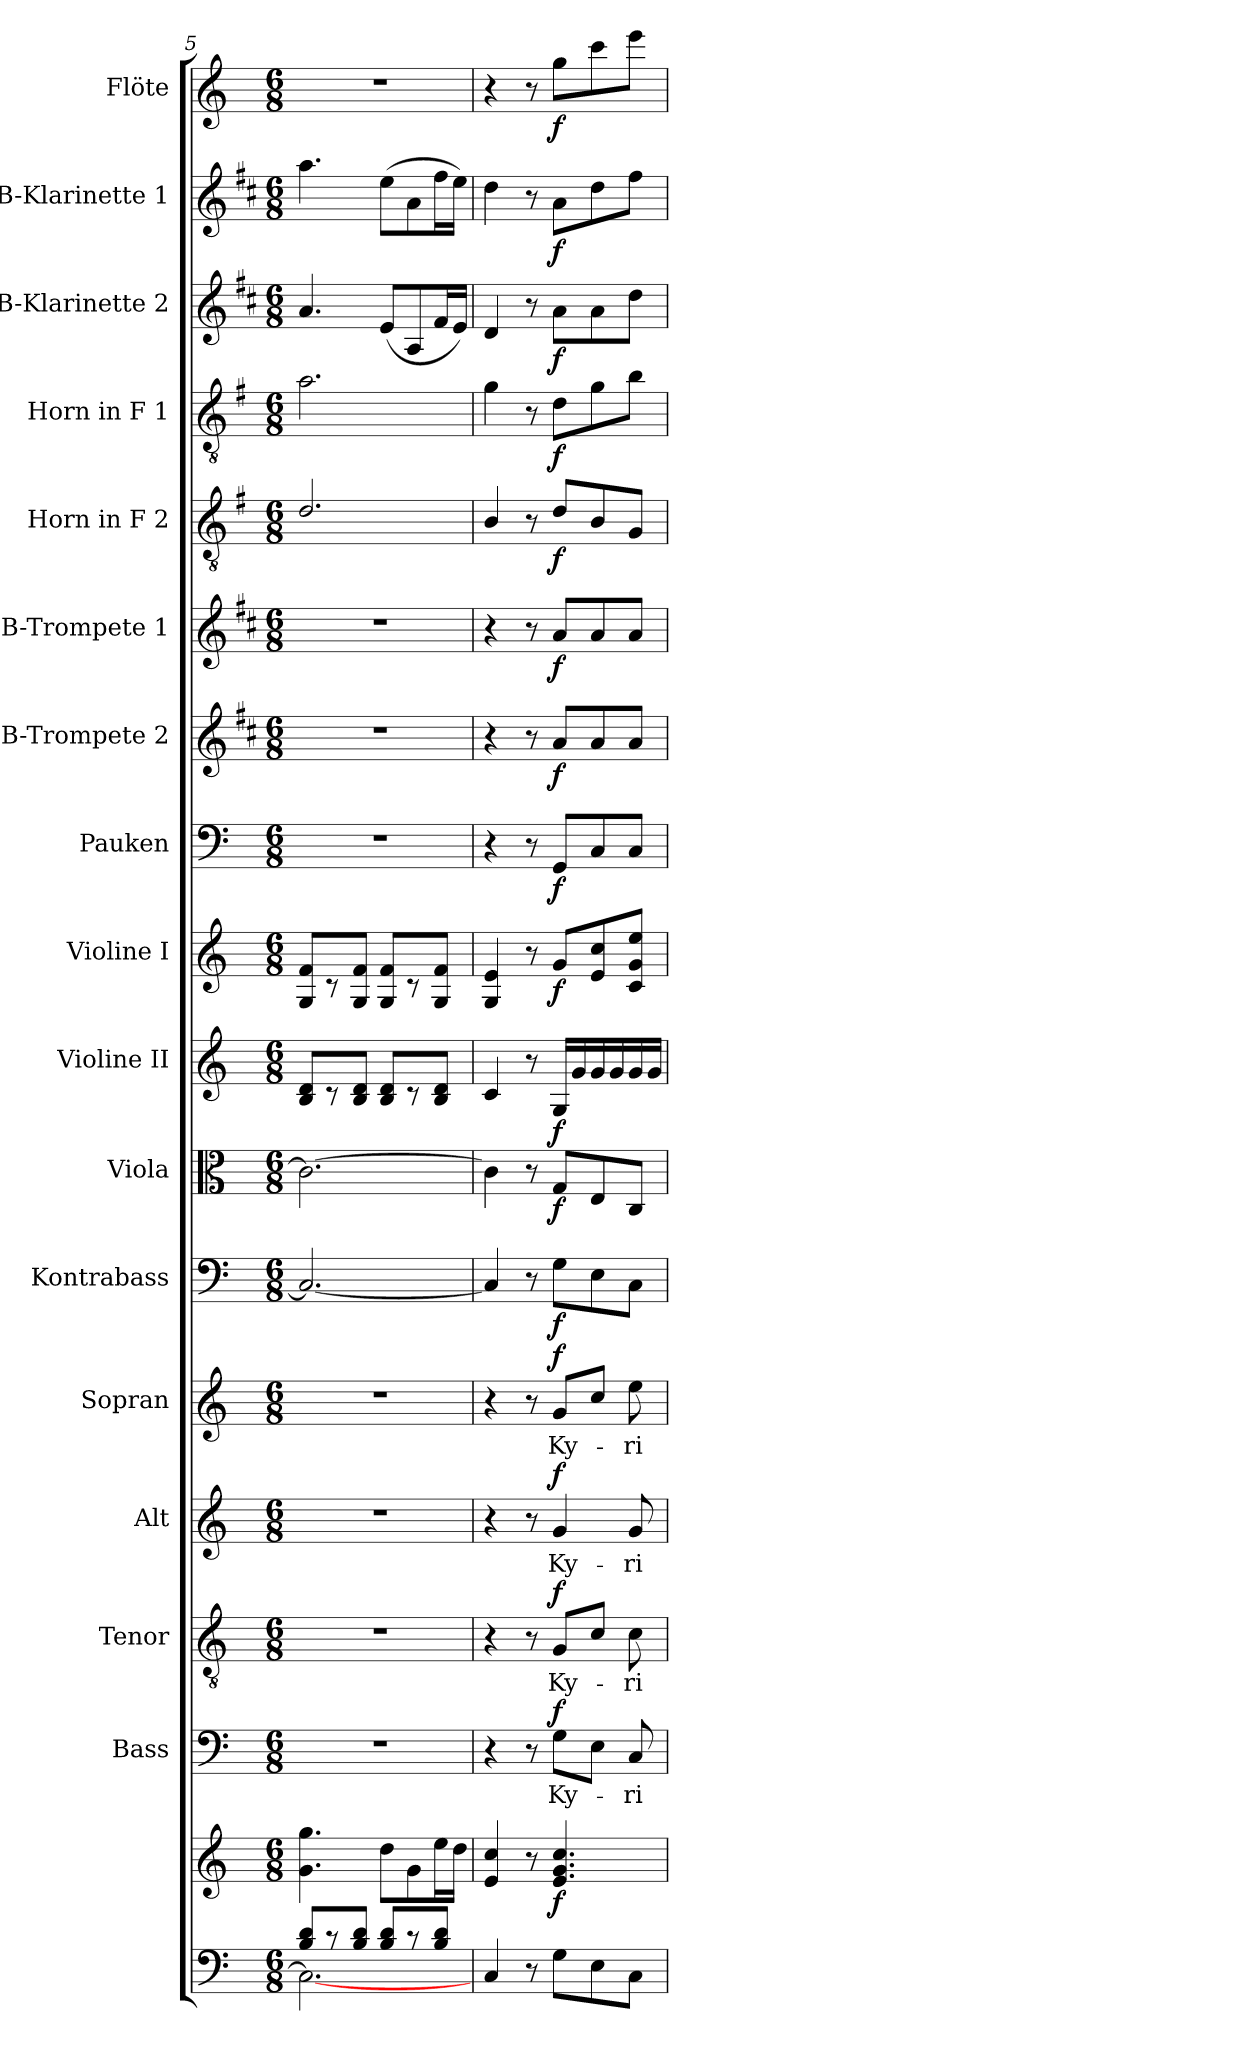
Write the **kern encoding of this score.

**kern	**kern	**dynam	**kern	**text	**dynam	**kern	**text	**dynam	**kern	**text	**dynam	**kern	**text	**dynam	**kern	**dynam	**kern	**dynam	**kern	**dynam	**kern	**dynam	**kern	**dynam	**kern	**dynam	**kern	**dynam	**kern	**dynam	**kern	**dynam	**kern	**dynam	**kern	**dynam	**kern	**dynam
*part17	*part17	*part17	*part16	*part16	*part16	*part15	*part15	*part15	*part14	*part14	*part14	*part13	*part13	*part13	*part12	*part12	*part11	*part11	*part10	*part10	*part9	*part9	*part8	*part8	*part7	*part7	*part6	*part6	*part5	*part5	*part4	*part4	*part3	*part3	*part2	*part2	*part1	*part1
*staff18	*staff17	*staff17/18	*staff16	*staff16	*staff16	*staff15	*staff15	*staff15	*staff14	*staff14	*staff14	*staff13	*staff13	*staff13	*staff12	*staff12	*staff11	*staff11	*staff10	*staff10	*staff9	*staff9	*staff8	*staff8	*staff7	*staff7	*staff6	*staff6	*staff5	*staff5	*staff4	*staff4	*staff3	*staff3	*staff2	*staff2	*staff1	*staff1
*	*	*	*I"Bass	*	*	*I"Tenor	*	*	*I"Alt	*	*	*I"Sopran	*	*	*I"Kontrabass	*	*I"Viola	*	*I"Violine II	*	*I"Violine I	*	*I"Pauken	*	*I"B-Trompete 2	*	*I"B-Trompete 1	*	*I"Horn in F 2	*	*I"Horn in F 1	*	*I"B-Klarinette 2	*	*I"B-Klarinette 1	*	*I"Flöte	*
*	*	*	*I'B.	*	*	*I'T.	*	*	*I'A.	*	*	*I'S.	*	*	*I'Kb.	*	*I'Vla.	*	*I'Vl. II	*	*I'Vl. I	*	*I'Pk.	*	*I'B Trp. 2	*	*I'B Trp. 1	*	*	*	*	*	*I'B Kl. 2	*	*I'B Kl. 1	*	*I'Fl.	*
*clefF4	*clefG2	*	*clefF4	*	*	*clefGv2	*	*	*clefG2	*	*	*clefG2	*	*	*clefF4	*	*clefC3	*	*clefG2	*	*clefG2	*	*clefF4	*	*clefG2	*	*clefG2	*	*clefGv2	*	*clefGv2	*	*clefG2	*	*clefG2	*	*clefG2	*
*	*	*	*	*	*	*	*	*	*	*	*	*	*	*	*ITrd7c12	*	*	*	*	*	*	*	*	*	*ITrd1c2	*	*ITrd1c2	*	*ITrd4c7	*	*ITrd4c7	*	*ITrd1c2	*	*ITrd1c2	*	*	*
*k[]	*k[]	*	*k[]	*	*	*k[]	*	*	*k[]	*	*	*k[]	*	*	*k[]	*	*k[]	*	*k[]	*	*k[]	*	*k[]	*	*k[]	*	*k[]	*	*k[]	*	*k[]	*	*k[]	*	*k[]	*	*k[]	*
*C:	*C:	*	*C:	*	*	*C:	*	*	*C:	*	*	*C:	*	*	*C:	*	*C:	*	*C:	*	*C:	*	*C:	*	*C:	*	*C:	*	*C:	*	*C:	*	*C:	*	*C:	*	*C:	*
*M6/8	*M6/8	*	*M6/8	*	*	*M6/8	*	*	*M6/8	*	*	*M6/8	*	*	*M6/8	*	*M6/8	*	*M6/8	*	*M6/8	*	*M6/8	*	*M6/8	*	*M6/8	*	*M6/8	*	*M6/8	*	*M6/8	*	*M6/8	*	*M6/8	*
=5	=5	=5	=5	=5	=5	=5	=5	=5	=5	=5	=5	=5	=5	=5	=5	=5	=5	=5	=5	=5	=5	=5	=5	=5	=5	=5	=5	=5	=5	=5	=5	=5	=5	=5	=5	=5	=5	=5
*^	*	*	*	*	*	*	*	*	*	*	*	*	*	*	*	*	*	*	*	*	*	*	*	*	*	*	*	*	*	*	*	*	*	*	*	*	*	*
8B/ 8d/L	2.C\_	4.g\ 4.gg\	.	2.r	.	.	2.r	.	.	2.r	.	.	2.r	.	.	2.CC/_	.	2.c\_	.	8B/ 8d/L	.	8G/ 8f/L	.	2.r	.	2.r	.	2.r	.	2.G/	.	2.d\	.	4.g/	.	4.gg\	.	2.r	.
8r	.	.	.	.	.	.	.	.	.	.	.	.	.	.	.	.	.	.	.	8r	.	8r	.	.	.	.	.	.	.	.	.	.	.	.	.	.	.	.	.
8B/ 8d/J	.	.	.	.	.	.	.	.	.	.	.	.	.	.	.	.	.	.	.	8B/ 8d/J	.	8G/ 8f/J	.	.	.	.	.	.	.	.	.	.	.	.	.	.	.	.	.
8B/ 8d/L	.	8dd\L	.	.	.	.	.	.	.	.	.	.	.	.	.	.	.	.	.	8B/ 8d/L	.	8G/ 8f/L	.	.	.	.	.	.	.	.	.	.	.	(<8d/L	.	(>8dd\L	.	.	.
8r	.	8g\	.	.	.	.	.	.	.	.	.	.	.	.	.	.	.	.	.	8r	.	8r	.	.	.	.	.	.	.	.	.	.	.	8G/	.	8g\	.	.	.
8B/ 8d/J	.	16ee\L	.	.	.	.	.	.	.	.	.	.	.	.	.	.	.	.	.	8B/ 8d/J	.	8G/ 8f/J	.	.	.	.	.	.	.	.	.	.	.	16e/L	.	16ee\L	.	.	.
.	.	16dd\JJ	.	.	.	.	.	.	.	.	.	.	.	.	.	.	.	.	.	.	.	.	.	.	.	.	.	.	.	.	.	.	.	16d/JJ)	.	16dd\JJ)	.	.	.
*v	*v	*	*	*	*	*	*	*	*	*	*	*	*	*	*	*	*	*	*	*	*	*	*	*	*	*	*	*	*	*	*	*	*	*	*	*	*	*	*
=6	=6	=6	=6	=6	=6	=6	=6	=6	=6	=6	=6	=6	=6	=6	=6	=6	=6	=6	=6	=6	=6	=6	=6	=6	=6	=6	=6	=6	=6	=6	=6	=6	=6	=6	=6	=6	=6	=6
4C/	4e/ 4cc/	.	4r	.	.	4r	.	.	4r	.	.	4r	.	.	4CC/]	.	4c\]	.	4c/	.	4G/ 4e/	.	4r	.	4r	.	4r	.	4E/	.	4c\	.	4c/	.	4cc\	.	4r	.
8r	8r	.	8r	.	.	8r	.	.	8r	.	.	8r	.	.	8r	.	8r	.	8r	.	8r	.	8r	.	8r	.	8r	.	8r	.	8r	.	8r	.	8r	.	8r	.
!	!	!LO:DY:b	!	!LO:LY:b	!LO:DY:a	!	!LO:LY:b	!LO:DY:a	!	!LO:LY:b	!LO:DY:a	!	!LO:LY:b	!LO:DY:a	!	!LO:DY:b	!	!LO:DY:b	!	!LO:DY:b	!	!LO:DY:b	!	!LO:DY:b	!	!LO:DY:b	!	!LO:DY:b	!	!LO:DY:b	!	!LO:DY:b	!	!LO:DY:b	!	!LO:DY:b	!	!LO:DY:b
8G\L	4.e/ 4.g/ 4.cc/	f	8G\L	Ky-	f	8G/L	Ky-	f	4g/	Ky-	f	8g/L	Ky-	f	8GG\L	f	8G/L	f	16G/LL	f	8g/L	f	8GG/L	f	8g/L	f	8g/L	f	8G/L	f	8G\L	f	8g\L	f	8g\L	f	8gg\L	f
.	.	.	.	.	.	.	.	.	.	.	.	.	.	.	.	.	.	.	16g/	.	.	.	.	.	.	.	.	.	.	.	.	.	.	.	.	.	.	.
8E\	.	.	8E\J	.	.	8c/J	.	.	.	.	.	8cc/J	.	.	8EE\	.	8E/	.	16g/	.	8e/ 8cc/	.	8C/	.	8g/	.	8g/	.	8E/	.	8c\	.	8g\	.	8cc\	.	8ccc\	.
.	.	.	.	.	.	.	.	.	.	.	.	.	.	.	.	.	.	.	16g/	.	.	.	.	.	.	.	.	.	.	.	.	.	.	.	.	.	.	.
!	!	!	!	!LO:LY:b	!	!	!LO:LY:b	!	!	!LO:LY:b	!	!	!LO:LY:b	!	!	!	!	!	!	!	!	!	!	!	!	!	!	!	!	!	!	!	!	!	!	!	!	!
8C\J	.	.	8C/	-ri-	.	8c\	-ri-	.	8g/	-ri-	.	8ee\	-ri-	.	8CC\J	.	8C/J	.	16g/	.	8c/ 8g/ 8ee/J	.	8C/J	.	8g/J	.	8g/J	.	8C/J	.	8e\J	.	8cc\J	.	8ee\J	.	8eee\J	.
.	.	.	.	.	.	.	.	.	.	.	.	.	.	.	.	.	.	.	16g/JJ	.	.	.	.	.	.	.	.	.	.	.	.	.	.	.	.	.	.	.
=	=	=	=	=	=	=	=	=	=	=	=	=	=	=	=	=	=	=	=	=	=	=	=	=	=	=	=	=	=	=	=	=	=	=	=	=	=	=
*-	*-	*-	*-	*-	*-	*-	*-	*-	*-	*-	*-	*-	*-	*-	*-	*-	*-	*-	*-	*-	*-	*-	*-	*-	*-	*-	*-	*-	*-	*-	*-	*-	*-	*-	*-	*-	*-	*-
